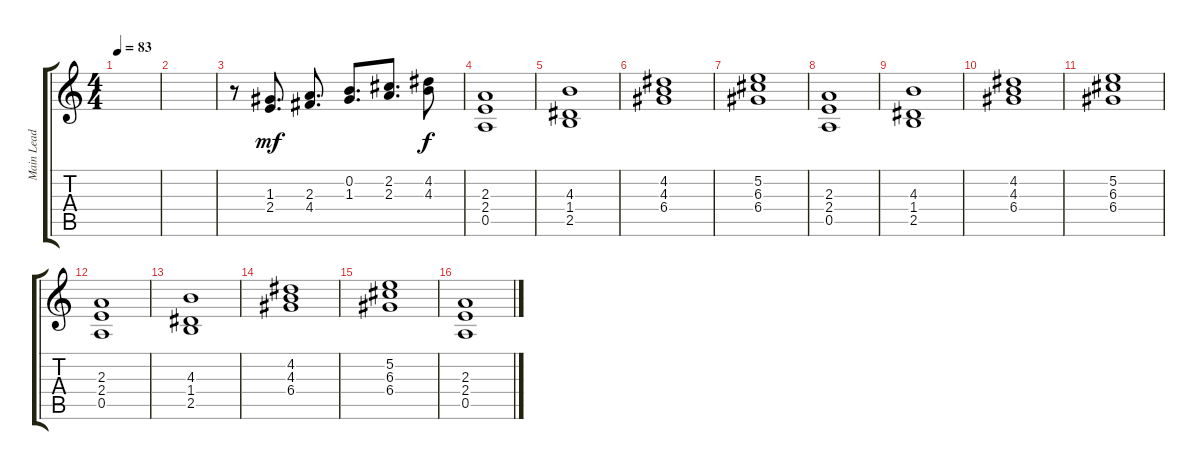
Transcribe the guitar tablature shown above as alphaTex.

\track ("Main Lead" "Main Lead") {instrument distortionguitar}
\staff {score tabs}
\tuning (E4 B3 G3 D3 A2 E2) {hide}
\ts (4 4)
\tempo 83
\clef g2
\ks c
|
|
r.8{volume 14 instrument distortionguitar} (1.3 2.4).8{d dy mf} (2.3 4.4).8{d} (0.2 1.3).8{d} (2.2 2.3).8{d} (4.2 4.3).8{dy f} |
(2.3 2.4 0.5).1 |
(4.3 1.4 2.5).1 |
(4.2 4.3 6.4).1 |
(5.2 6.3 6.4).1 |
(2.3 2.4 0.5).1 |
(4.3 1.4 2.5).1 |
(4.2 4.3 6.4).1 |
(5.2 6.3 6.4).1 |
(2.3 2.4 0.5).1 |
(4.3 1.4 2.5).1 |
(4.2 4.3 6.4).1 |
(5.2 6.3 6.4).1 |
(2.3 2.4 0.5).1
